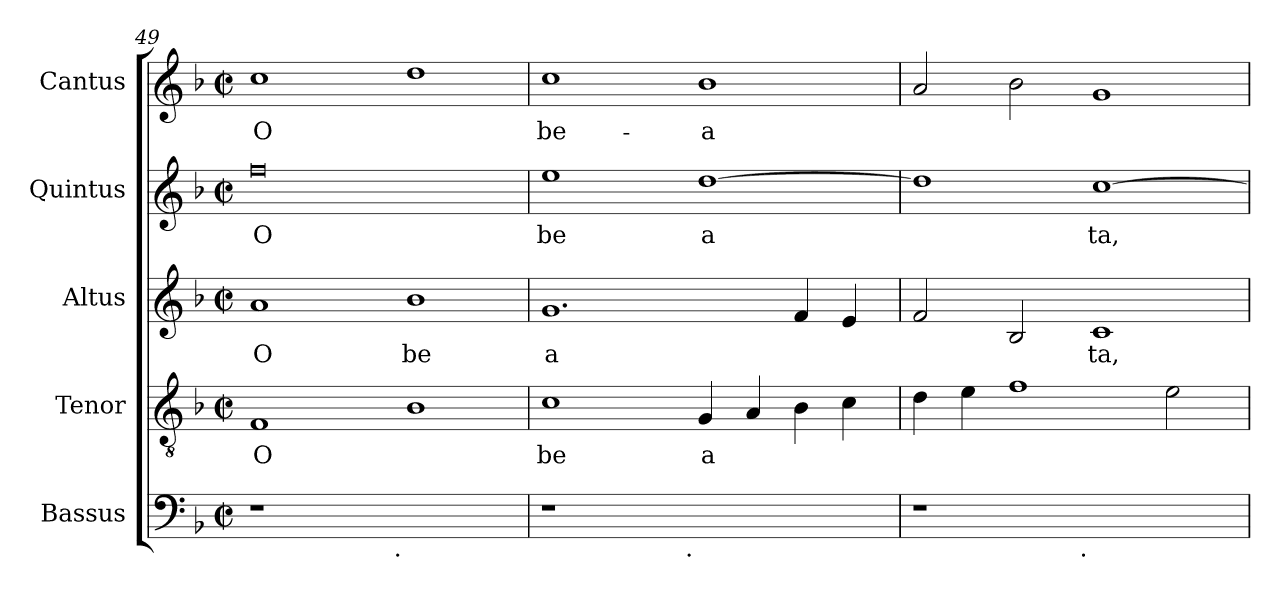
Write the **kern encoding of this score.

**kern	**kern	**text	**kern	**text	**kern	**text	**kern	**text
*part5	*part4	*part4	*part3	*part3	*part2	*part2	*part1	*part1
*staff5	*staff4	*staff4	*staff3	*staff3	*staff2	*staff2	*staff1	*staff1
*I"Bassus	*I"Tenor	*	*I"Altus	*	*I"Quintus	*	*I"Cantus	*
*clefF4	*clefGv2	*	*clefG2	*	*clefG2	*	*clefG2	*
*k[b-]	*k[b-]	*	*k[b-]	*	*k[b-]	*	*k[b-]	*
*F:	*F:	*	*F:	*	*F:	*	*F:	*
*M2/2	*M2/2	*	*M2/2	*	*M2/2	*	*M2/2	*
*met(c|)	*met(c|)	*	*met(c|)	*	*met(c|)	*	*met(c|)	*
=49	=49	=49	=49	=49	=49	=49	=49	=49
!	!	!LO:LY:b:cj	!	!LO:LY:b:cj	!	!LO:LY:b:cj	!	!LO:LY:b:cj
*^	*	*	*	*	*	*	*	*
1r	2ryy	1F	O	1a	O	0ff	O	1cc	O
.	4...ryy	.	.	.	.	.	.	.	.
!	!LO:TX:b:t=.	!	!	!	!	!	!	!	!
.	1ryy	.	.	.	.	.	.	.	.
!	!	!	!LO:LY:b:cj	!	!LO:LY:b:cj	!	!	!	!LO:LY:b:cj
1ryy	.	1B-	.	1b-	be	.	.	1dd	.
.	32ryy	.	.	.	.	.	.	.	.
=50	=50	=50	=50	=50	=50	=50	=50	=50	=50
!	!	!	!LO:LY:b:cj	!	!LO:LY:b:cj	!	!LO:LY:b:cj	!	!LO:LY:b:cj
1r	2ryy	1c	be	1.g	a	1ee	be	1cc	be-
.	4...ryy	.	.	.	.	.	.	.	.
!	!LO:TX:b:t=.	!	!	!	!	!	!	!	!
.	1ryy	.	.	.	.	.	.	.	.
!	!	!	!LO:LY:b:cj	!	!	!	!LO:LY:b:cj	!	!LO:LY:b:cj
1ryy	.	4G/	a	.	.	[>1dd	a	1b-	-a-
!	!	!	!LO:LY:b:cj	!	!	!	!	!	!
.	.	4A/	.	.	.	.	.	.	.
!	!	!	!LO:LY:b:cj	!	!LO:LY:b:cj	!	!	!	!
.	.	4B-\	.	4f/	.	.	.	.	.
!	!	!	!LO:LY:b:cj	!	!LO:LY:b:cj	!	!	!	!
.	.	4c\	.	4e/	.	.	.	.	.
.	32ryy	.	.	.	.	.	.	.	.
=51	=51	=51	=51	=51	=51	=51	=51	=51	=51
!	!	!	!LO:LY:b:cj	!	!LO:LY:b:cj	!	!LO:LY:b:cj	!	!LO:LY:b:cj
1r	2ryy	4d\	.	2f/	.	1dd]	.	2a/	--
!	!	!	!LO:LY:b:cj	!	!	!	!	!	!
.	.	4e\	.	.	.	.	.	.	.
!	!	!	!LO:LY:b:cj	!	!LO:LY:b:cj	!	!	!	!LO:LY:b:cj
.	4...ryy	1f	.	2B-/	.	.	.	2b-\	--
!	!LO:TX:b:t=.	!	!	!	!	!	!	!	!
.	1ryy	.	.	.	.	.	.	.	.
!	!	!	!	!	!LO:LY:b:cj	!	!LO:LY:b:cj	!	!LO:LY:b:cj
1ryy	.	.	.	1c	ta,	[>1cc	ta,	1g	--
!	!	!	!LO:LY:b:cj	!	!	!	!	!	!
.	.	2e\	.	.	.	.	.	.	.
.	32ryy	.	.	.	.	.	.	.	.
*v	*v	*	*	*	*	*	*	*	*
=	=	=	=	=	=	=	=	=
*-	*-	*-	*-	*-	*-	*-	*-	*-
